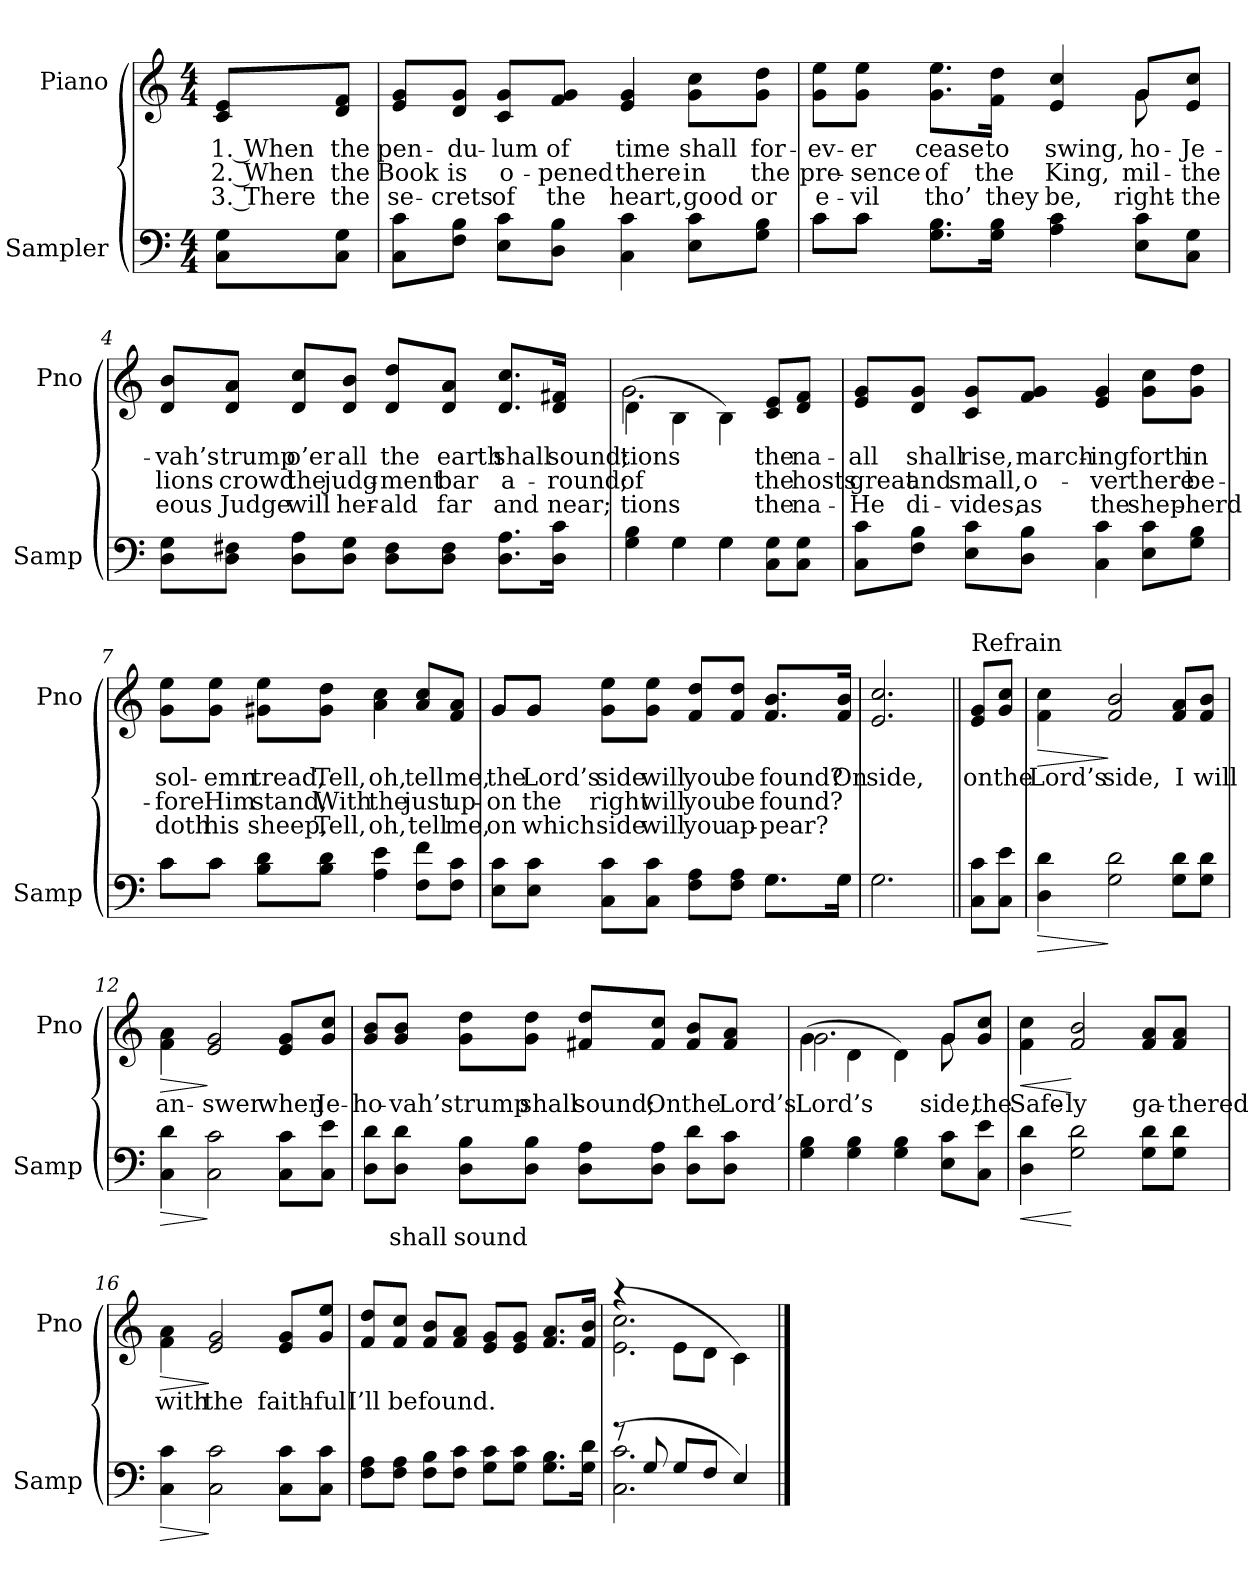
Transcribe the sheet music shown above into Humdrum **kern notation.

**kern	**text	**dynam	**kern	**text	**text	**text	**dynam
*part2	*part2	*part2	*part1	*part1	*part1	*part1	*part1
*staff2	*staff2	*staff2	*staff1	*staff1	*staff1	*staff1	*staff1
*I"Sampler	*	*	*I"Piano	*	*	*	*
*I'Samp	*	*	*I'Pno	*	*	*	*
*clefF4	*	*	*clefG2	*	*	*	*
*M4/4	*	*	*M4/4	*	*	*	*
=1	=1	=1	=1	=1	=1	=1	=1
8C\ 8G\L	.	.	8c/ 8e/L	1. When	2. When	3. There	.
8C\ 8G\J	.	.	8d/ 8f/J	the	the	the	.
=2	=2	=2	=2	=2	=2	=2	=2
8C\ 8c\L	.	.	8e/ 8g/L	pen-	Book	se-	.
8F\ 8B\J	.	.	8d/ 8g/J	-du-	is	-crets	.
8E\ 8c\L	.	.	8c/ 8g/L	-lum	o-	of	.
8D\ 8B\J	.	.	8f/ 8g/J	of	-pened	the	.
4C 4c	.	.	4e 4g	time	there	heart,	.
8E\ 8c\L	.	.	8g\ 8cc\L	shall	in	good	.
8G\ 8B\J	.	.	8g\ 8dd\J	for-	the	or	.
=3	=3	=3	=3	=3	=3	=3	=3
*^	*	*	*^	*	*	*	*
8c\L	8c\L	.	.	8g\ 8ee\L	2.ryy	-ev-	pre-	e-	.
8c\J	8c\J	.	.	8g\ 8ee\J	.	-er	-sence	-vil	.
8.G\ 8.B\L	2.ryy	.	.	8.g\ 8.ee\L	.	cease	of	tho’	.
16G\ 16B\Jk	.	.	.	16f\ 16dd\Jk	.	to	the	they	.
4A 4c	.	.	.	4e 4cc	.	swing,	King,	be,	.
8E\ 8c\L	.	.	.	8g/L	8g	-ho-	mil-	right-	.
8C\ 8G\J	.	.	.	8e/ 8cc/J	8ryy	Je-	the	the	.
*v	*v	*	*	*	*	*	*	*	*
*	*	*	*v	*v	*	*	*	*
=4	=4	=4	=4	=4	=4	=4	=4
8D\ 8G\L	.	.	8d/ 8b/L	-vah’s	-lions	-eous	.
8D\ 8F#X\J	.	.	8d/ 8a/J	trump	crowd	Judge	.
8D\ 8A\L	.	.	8d/ 8cc/L	o’er	the	will	.
8D\ 8G\J	.	.	8d/ 8b/J	all	judg-	her-	.
8D\ 8F#\L	.	.	8d/ 8dd/L	the	-ment	-ald	.
8D\ 8F#\J	.	.	8d/ 8a/J	earth	bar	far	.
8.D\ 8.A\L	.	.	8.d/ 8.cc/L	shall	a-	and	.
16D\ 16c\Jk	.	.	16d/ 16f#X/Jk	sound;	-round;	near;	.
=5	=5	=5	=5	=5	=5	=5	=5
*^	*	*	*^	*	*	*	*
4G 4B	4ryy	.	.	(4d\	2.g	-tions	of	-tions	.
4G\	4G	.	.	4B\	.	.	.	.	.
4G\)	4G	.	.	4B\)	.	.	.	.	.
8C\ 8G\L	4ryy	.	.	8c/ 8e/L	4ryy	the	the	the	.
8C\ 8G\J	.	.	.	8d/ 8f/J	.	na-	hosts	na-	.
*v	*v	*	*	*	*	*	*	*	*
*	*	*	*v	*v	*	*	*	*
=6	=6	=6	=6	=6	=6	=6	=6
8C\ 8c\L	.	.	8e/ 8g/L	all	great	He	.
8F\ 8B\J	.	.	8d/ 8g/J	shall	and	di-	.
8E\ 8c\L	.	.	8c/ 8g/L	rise,	small,	-vides,	.
8D\ 8B\J	.	.	8f/ 8g/J	march-	o-	as	.
4C 4c	.	.	4e 4g	-ing	-ver	the	.
8E\ 8c\L	.	.	8g\ 8cc\L	forth	there	shep-	.
8G\ 8B\J	.	.	8g\ 8dd\J	in	be-	-herd	.
=7	=7	=7	=7	=7	=7	=7	=7
*^	*	*	*	*	*	*	*
8c\L	8c\L	.	.	8g\ 8ee\L	sol-	-fore	doth	.
8c\J	8c\J	.	.	8g\ 8ee\J	-emn	Him	his	.
8B\ 8d\L	2.ryy	.	.	8g#X\ 8ee\L	tread,	stand,	sheep,	.
8B\ 8d\J	.	.	.	8g#\ 8dd\J	Tell,	With	Tell,	.
4A 4e	.	.	.	4a 4cc	oh,	the	oh,	.
8F\ 8f\L	.	.	.	8a/ 8cc/L	tell	just	tell	.
8F\ 8c\J	.	.	.	8f/ 8a/J	me,	up-	me,	.
=8	=8	=8	=8	=8	=8	=8	=8	=8
*	*	*	*	*^	*	*	*	*
8E\ 8c\L	2.ryy	.	.	8g/L	8g/L	the	-on	on	.
8E\ 8c\J	.	.	.	8g/J	8g/J	Lord’s	the	which	.
8C\ 8c\L	.	.	.	8g\ 8ee\L	2.ryy	side	right	side	.
8C\ 8c\J	.	.	.	8g\ 8ee\J	.	will	will	will	.
8F\ 8A\L	.	.	.	8f/ 8dd/L	.	you	you	you	.
8F\ 8A\J	.	.	.	8f/ 8dd/J	.	be	be	ap-	.
8.G\L	8.G\L	.	.	8.f/ 8.b/L	.	found?	found?	-pear?	.
16G\Jk	16G\Jk	.	.	16f/ 16b/Jk	.	On	.	.	.
*v	*v	*	*	*	*	*	*	*	*
*	*	*	*v	*v	*	*	*	*
=9	=9	=9	=9	=9	=9	=9	=9
2.G	.	.	2.e 2.cc	side,	.	.	.
=10||	=10||	=10||	=10||	=10||	=10||	=10||	=10||
!	!	!	!LO:TX:t=Refrain	!	!	!	!
8C\ 8c\L	.	.	8e/ 8g/L	on	.	.	.
8C\ 8e\J	.	.	8g/ 8cc/J	the	.	.	.
=11	=11	=11	=11	=11	=11	=11	=11
!	!	!LO:HP:b	!	!	!	!	!LO:HP:b
4D 4d	.	>	4f\ 4cc\	Lord’s	.	.	>
2G 2d	.	]	2f 2b	side,	.	.	]
8G\ 8d\L	.	.	8f/ 8a/L	I	.	.	.
8G\ 8d\J	.	.	8f/ 8b/J	will	.	.	.
=12	=12	=12	=12	=12	=12	=12	=12
!	!	!LO:HP:b	!	!	!	!	!LO:HP:b
4C 4d	.	>	4f\ 4a\	an-	.	.	>
2C 2c	.	]	2e 2g	-swer	.	.	]
8C\ 8c\L	.	.	8e/ 8g/L	when	.	.	.
8C\ 8e\J	.	.	8g/ 8cc/J	Je-	.	.	.
=13	=13	=13	=13	=13	=13	=13	=13
8D\ 8d\L	.	.	8g/ 8b/L	-ho-	.	.	.
8D\ 8d\J	shall	.	8g/ 8b/J	-vah’s	.	.	.
8D\ 8B\L	sound	.	8g\ 8dd\L	trump	.	.	.
8D\ 8B\J	.	.	8g\ 8dd\J	shall	.	.	.
8D\ 8A\L	.	.	8f#X/ 8dd/L	sound;	.	.	.
8D\ 8A\J	.	.	8f#/ 8cc/J	On	.	.	.
8D\ 8d\L	.	.	8f#/ 8b/L	the	.	.	.
8D\ 8c\J	.	.	8f#/ 8a/J	Lord’s	.	.	.
=14	=14	=14	=14	=14	=14	=14	=14
*	*	*	*^	*	*	*	*
4G 4B	.	.	(4g\	2.g	Lord’s	.	.	.
4G 4B	.	.	4d\	.	.	.	.	.
4G 4B	.	.	4d\)	.	.	.	.	.
8E\ 8c\L	.	.	8g/L	8g	side,	.	.	.
8C\ 8e\J	.	.	8g/ 8cc/J	8ryy	the	.	.	.
=15	=15	=15	=15	=15	=15	=15	=15	=15
!	!	!LO:HP:b	!	!	!	!	!	!LO:HP:b
*	*	*	*v	*v	*	*	*	*
4D 4d	.	<	4f\ 4cc\	Safe-	.	.	<
2G 2d	.	[	2f 2b	-ly	.	.	[
8G\ 8d\L	.	.	8f/ 8a/L	ga-	.	.	.
8G\ 8d\J	.	.	8f/ 8a/J	-thered	.	.	.
=16	=16	=16	=16	=16	=16	=16	=16
!	!	!LO:HP:b	!	!	!	!	!LO:HP:b
4C 4c	.	>	4f\ 4a\	with	.	.	>
2C 2c	.	]	2e 2g	the	.	.	]
8C\ 8c\L	.	.	8e/ 8g/L	faith-	.	.	.
8C\ 8c\J	.	.	8g/ 8ee/J	-ful	.	.	.
=17	=17	=17	=17	=17	=17	=17	=17
8F\ 8A\L	.	.	8f/ 8dd/L	I’ll	.	.	.
8F\ 8A\J	.	.	8f/ 8cc/J	be	.	.	.
8F\ 8B\L	.	.	8f/ 8b/L	found.	.	.	.
8F\ 8c\J	.	.	8f/ 8a/J	.	.	.	.
8G\ 8c\L	.	.	8e/ 8g/L	.	.	.	.
8G\ 8c\J	.	.	8e/ 8g/J	.	.	.	.
8.G\ 8.B\L	.	.	8.f/ 8.a/L	.	.	.	.
16G\ 16d\Jk	.	.	16f/ 16b/Jk	.	.	.	.
=18	=18	=18	=18	=18	=18	=18	=18
*^	*	*	*^	*	*	*	*
(8r	2.C 2.c	.	.	(4r	(2.e 2.cc	.	.	.	.
8G/	.	.	.	.	.	.	.	.	.
8G/L	.	.	.	8e\L	.	.	.	.	.
8F/J	.	.	.	8d\J	.	.	.	.	.
4E/)	.	.	.	4c\)	.	.	.	.	.
*v	*v	*	*	*	*	*	*	*	*
*	*	*	*v	*v	*	*	*	*
==	==	==	==	==	==	==	==
*-	*-	*-	*-	*-	*-	*-	*-
